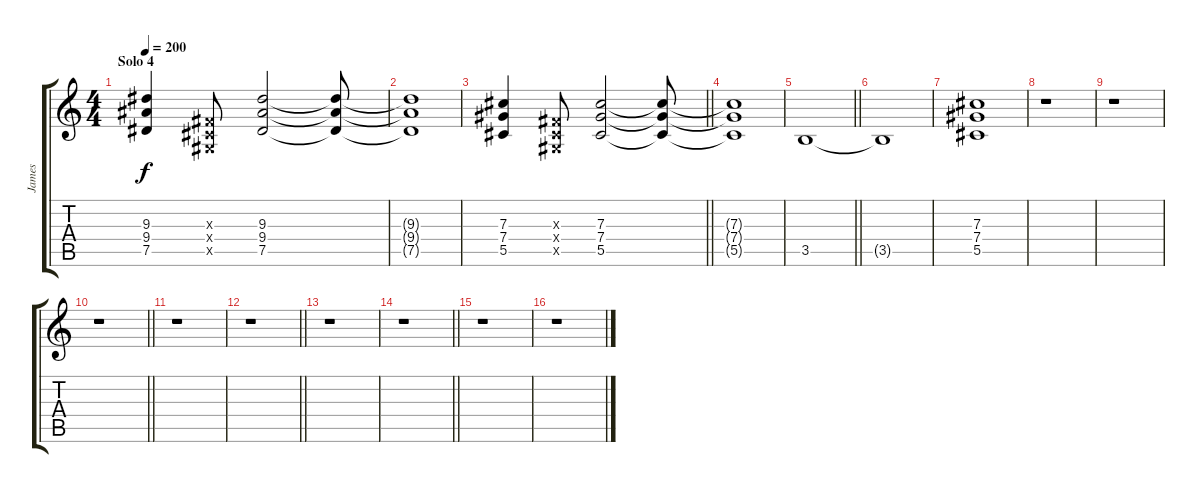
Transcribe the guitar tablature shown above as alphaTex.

\track ("James" "James") {instrument distortionguitar}
\staff {score tabs}
\tuning (Eb4 Bb3 Gb3 Db3 Ab2 Eb2) {hide}
\ts (4 4)
\section ("" "Solo 4")
\tempo 200
\clef g2
\ks c
(9.3 9.4 7.5).4{dy f} (0.3{x} 0.4{x} 0.5{x}).8 (9.3 9.4 7.5).2 (9.3{t} 9.4{t} 7.5{t}).8 |
(9.3{t} 9.4{t} 7.5{t}).1 |
\barLineRight lightlight
(7.3 7.4 5.5).4 (0.3{x} 0.4{x} 0.5{x}).8 (7.3 7.4 5.5).2 (7.3{t} 7.4{t} 5.5{t}).8 |
(7.3{t} 7.4{t} 5.5{t}).1 |
\barLineRight lightlight
3.5.1 |
3.5{t}.1 |
(7.3 7.4 5.5).1 |
r.1 |
r.1 |
\barLineRight lightlight
r.1 |
r.1 |
\barLineRight lightlight
r.1 |
r.1 |
\barLineRight lightlight
r.1 |
r.1 |
r.1
